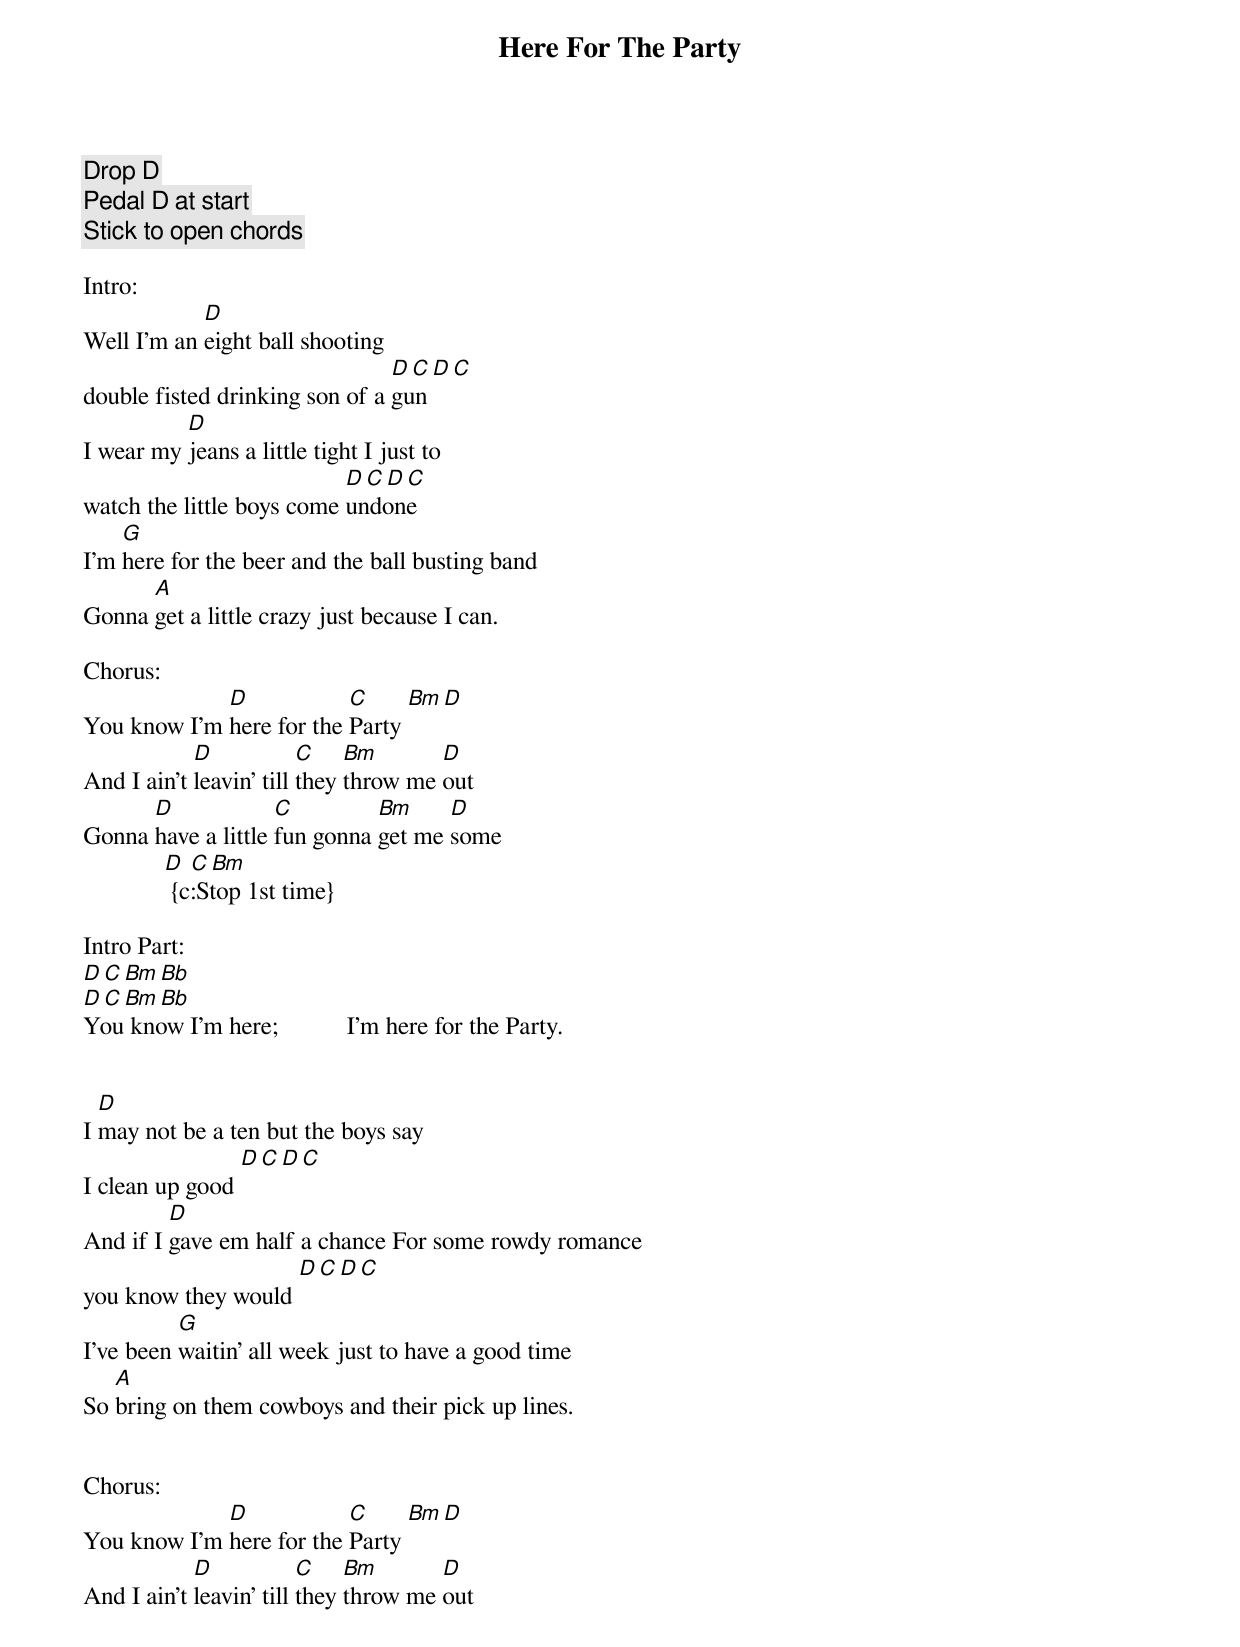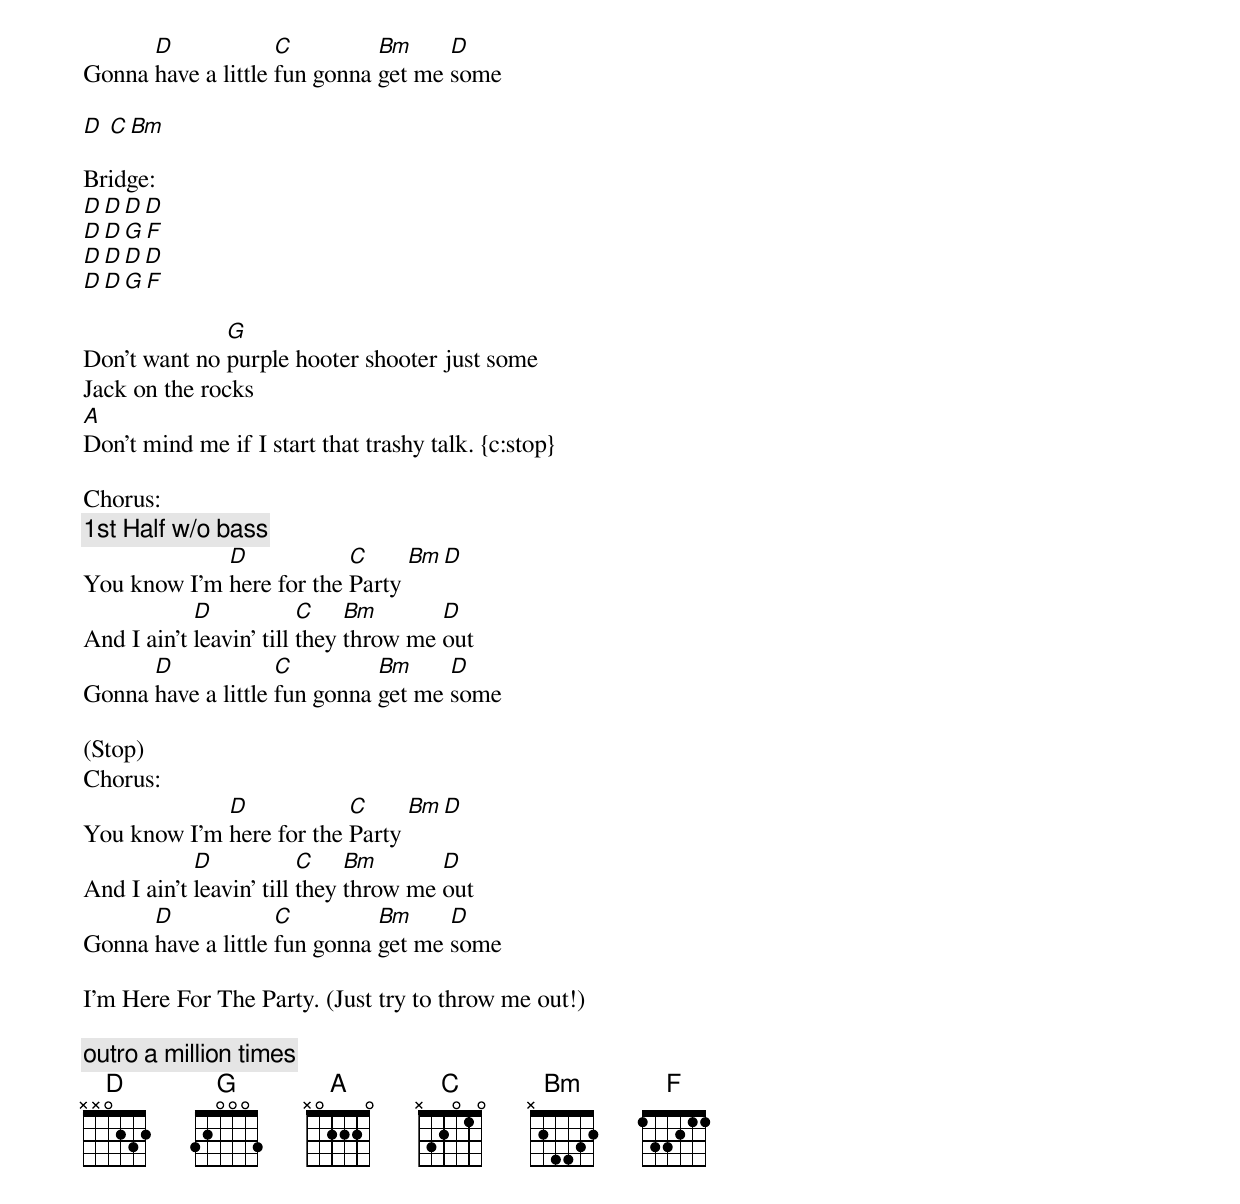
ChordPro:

{title:Here For The Party}
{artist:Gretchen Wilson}
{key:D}
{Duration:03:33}
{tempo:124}
{c:Drop D}
{c:Pedal D at start}
{c:Stick to open chords}

Intro:
Well I'm an [D]eight ball shooting
double fisted drinking son of a [D C D C]gun
I wear my [D]jeans a little tight I just to
watch the little boys come [D C D C]undone
I'm [G]here for the beer and the ball busting band
Gonna [A]get a little crazy just because I can.

Chorus:
You know I'm [D]here for the [C]Party [Bm D]
And I ain't [D]leavin' till [C]they [Bm]throw me [D]out
Gonna [D]have a little [C]fun gonna [Bm]get me [D]some
             [D  C Bm] {c:Stop 1st time}

Intro Part:
[D C Bm Bb]
[D C Bm Bb]
You know I'm here;           I'm here for the Party.


I [D]may not be a ten but the boys say
I clean up good [D C D C]
And if I [D]gave em half a chance For some rowdy romance
you know they would [D C D C]
I've been [G]waitin' all week just to have a good time
So [A]bring on them cowboys and their pick up lines.


Chorus:
You know I'm [D]here for the [C]Party [Bm D]
And I ain't [D]leavin' till [C]they [Bm]throw me [D]out
Gonna [D]have a little [C]fun gonna [Bm]get me [D]some

[D  C Bm]

Bridge:
[D][D][D][D]
[D][D][G][F]
[D][D][D][D]
[D][D][G][F]

Don't want no [G]purple hooter shooter just some
Jack on the rocks
[A]Don't mind me if I start that trashy talk. {c:stop}

Chorus:
{c:1st Half w/o bass}
You know I'm [D]here for the [C]Party [Bm D]
And I ain't [D]leavin' till [C]they [Bm]throw me [D]out
Gonna [D]have a little [C]fun gonna [Bm]get me [D]some

(Stop)
Chorus:
You know I'm [D]here for the [C]Party [Bm D]
And I ain't [D]leavin' till [C]they [Bm]throw me [D]out
Gonna [D]have a little [C]fun gonna [Bm]get me [D]some

I'm Here For The Party. (Just try to throw me out!)

{c:outro a million times}
